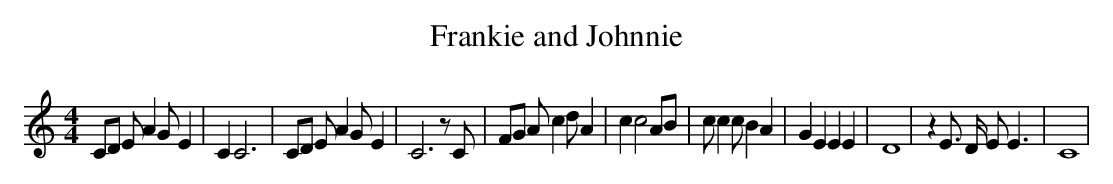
X:1
T:Frankie and Johnnie
M:4/4
L:1/8
K:C
 CD E A2 G E2| C2 C6| CD E A2 G E2| C6 z C| FG A c2 d A2| c2 c4 AB|\
 c c2 c B2 A2| G2 E2 E2 E2| D8| z2 E3/2 D/2 E E3| C8|
